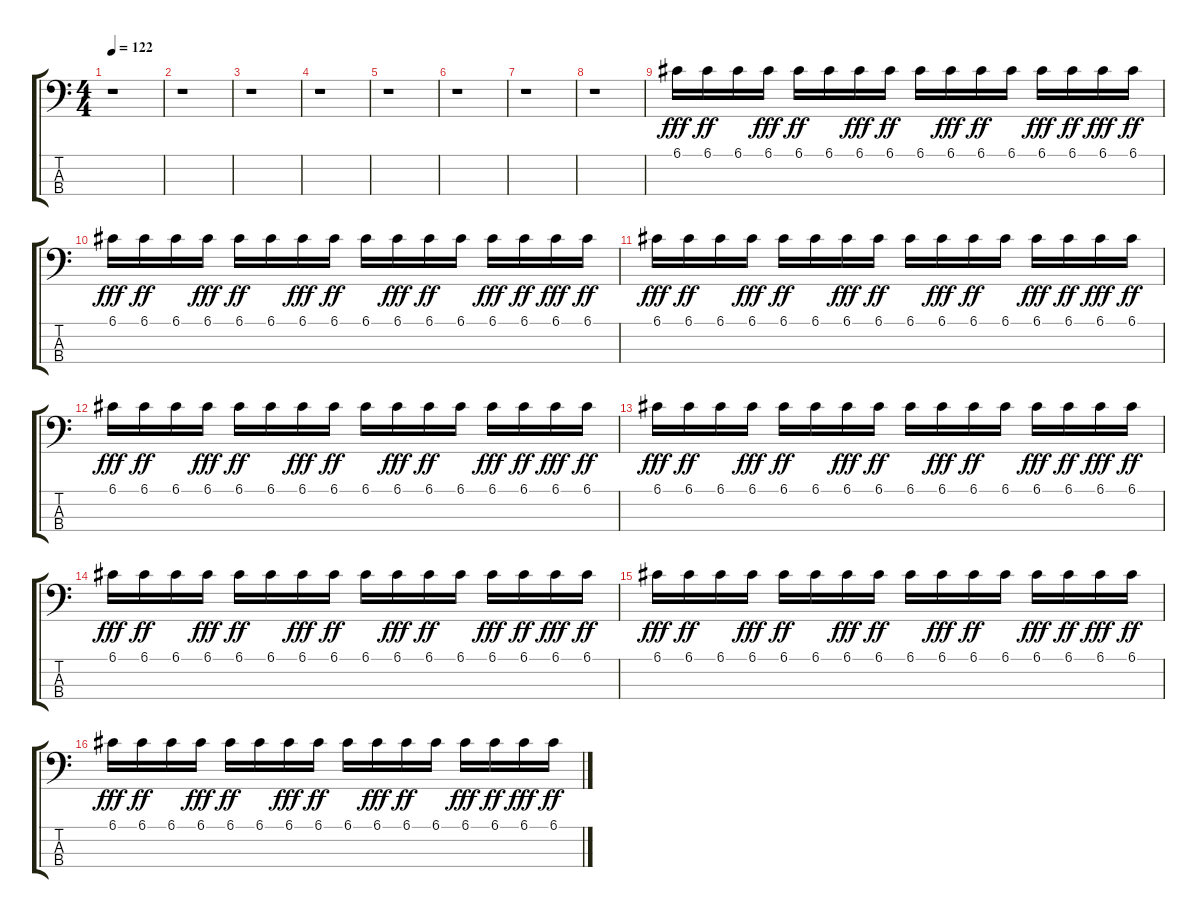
\track "" {instrument synthbass2}
\staff {score tabs}
\tuning (G2 D2 A1 E1) {hide}
\ts (4 4)
\tempo 122
\clef f4
\ks c
r.1{dy ff} |
r.1 |
r.1 |
r.1 |
r.1 |
r.1 |
r.1 |
r.1 |
6.1.16{dy fff} 6.1.16{dy ff} 6.1.16 6.1.16{dy fff} 6.1.16{dy ff} 6.1.16 6.1.16{dy fff} 6.1.16{dy ff} 6.1.16 6.1.16{dy fff} 6.1.16{dy ff} 6.1.16 6.1.16{dy fff} 6.1.16{dy ff} 6.1.16{dy fff} 6.1.16{dy ff} |
6.1.16{dy fff} 6.1.16{dy ff} 6.1.16 6.1.16{dy fff} 6.1.16{dy ff} 6.1.16 6.1.16{dy fff} 6.1.16{dy ff} 6.1.16 6.1.16{dy fff} 6.1.16{dy ff} 6.1.16 6.1.16{dy fff} 6.1.16{dy ff} 6.1.16{dy fff} 6.1.16{dy ff} |
6.1.16{dy fff} 6.1.16{dy ff} 6.1.16 6.1.16{dy fff} 6.1.16{dy ff} 6.1.16 6.1.16{dy fff} 6.1.16{dy ff} 6.1.16 6.1.16{dy fff} 6.1.16{dy ff} 6.1.16 6.1.16{dy fff} 6.1.16{dy ff} 6.1.16{dy fff} 6.1.16{dy ff} |
6.1.16{dy fff} 6.1.16{dy ff} 6.1.16 6.1.16{dy fff} 6.1.16{dy ff} 6.1.16 6.1.16{dy fff} 6.1.16{dy ff} 6.1.16 6.1.16{dy fff} 6.1.16{dy ff} 6.1.16 6.1.16{dy fff} 6.1.16{dy ff} 6.1.16{dy fff} 6.1.16{dy ff} |
6.1.16{dy fff} 6.1.16{dy ff} 6.1.16 6.1.16{dy fff} 6.1.16{dy ff} 6.1.16 6.1.16{dy fff} 6.1.16{dy ff} 6.1.16 6.1.16{dy fff} 6.1.16{dy ff} 6.1.16 6.1.16{dy fff} 6.1.16{dy ff} 6.1.16{dy fff} 6.1.16{dy ff} |
6.1.16{dy fff} 6.1.16{dy ff} 6.1.16 6.1.16{dy fff} 6.1.16{dy ff} 6.1.16 6.1.16{dy fff} 6.1.16{dy ff} 6.1.16 6.1.16{dy fff} 6.1.16{dy ff} 6.1.16 6.1.16{dy fff} 6.1.16{dy ff} 6.1.16{dy fff} 6.1.16{dy ff} |
6.1.16{dy fff} 6.1.16{dy ff} 6.1.16 6.1.16{dy fff} 6.1.16{dy ff} 6.1.16 6.1.16{dy fff} 6.1.16{dy ff} 6.1.16 6.1.16{dy fff} 6.1.16{dy ff} 6.1.16 6.1.16{dy fff} 6.1.16{dy ff} 6.1.16{dy fff} 6.1.16{dy ff} |
6.1.16{dy fff} 6.1.16{dy ff} 6.1.16 6.1.16{dy fff} 6.1.16{dy ff} 6.1.16 6.1.16{dy fff} 6.1.16{dy ff} 6.1.16 6.1.16{dy fff} 6.1.16{dy ff} 6.1.16 6.1.16{dy fff} 6.1.16{dy ff} 6.1.16{dy fff} 6.1.16{dy ff}
